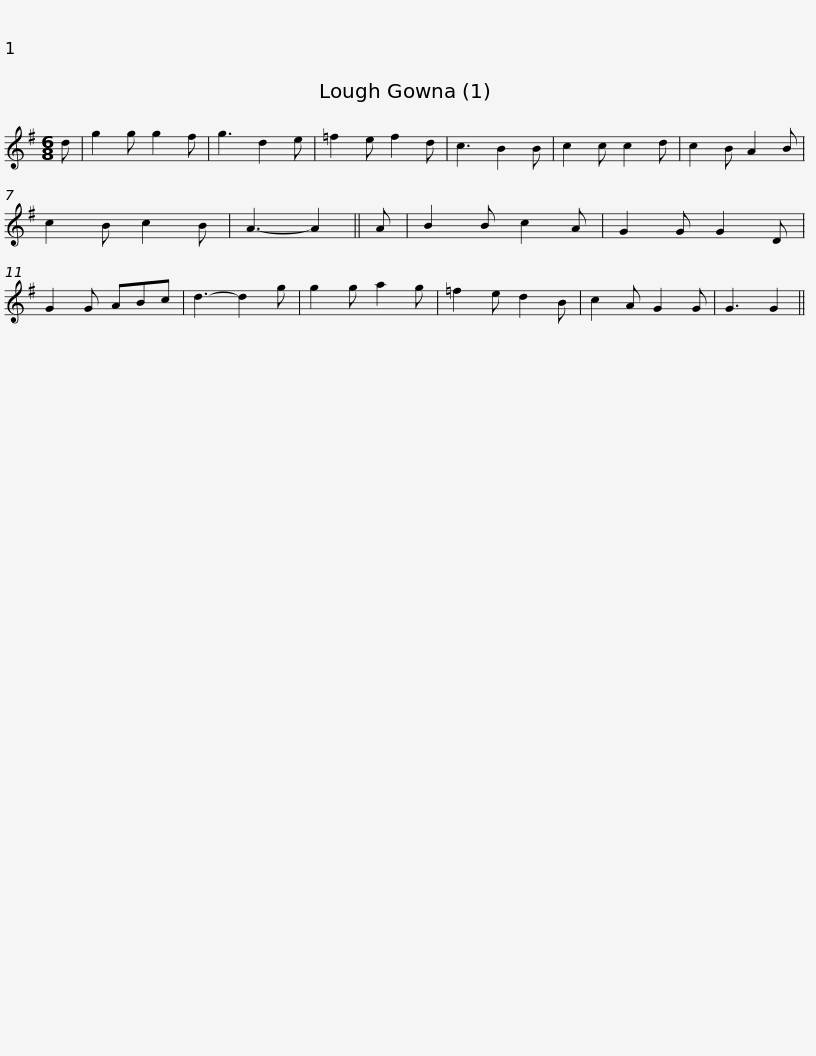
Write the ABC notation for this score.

X:1
L:1/8
M:6/8
I:linebreak $
K:G
V:1 treble
V:1
 d | g2 g g2 f | g3 d2 e | =f2 e f2 d | c3 B2 B | %5
 c2 c c2 d | c2 B A2 B | c2 B c2 B | A3- A2 || A | %10
 B2 B c2 A |$ G2 G G2 D | G2 G ABc | d3- d2 g | g2 g a2 g | %15
 =f2 e d2 B | c2 A G2 G | G3 G2 || %18
